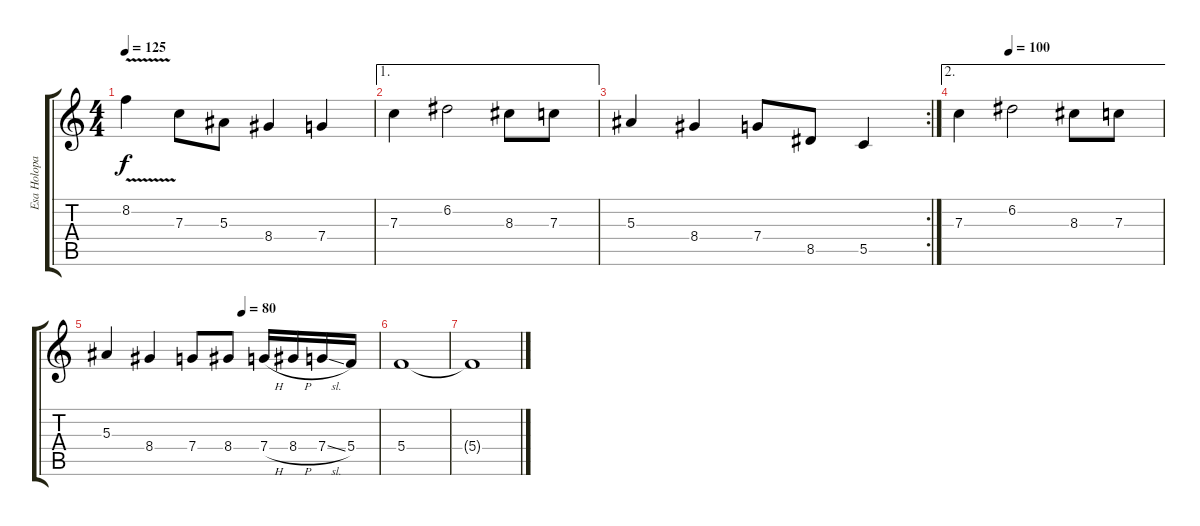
\track ("Esa Holopainen" "Esa Holopa") {instrument distortionguitar}
\staff {score tabs}
\tuning (D4 A3 F3 C3 G2 D2) {hide}
\ts (4 4)
\tempo 125
\clef g2
\ks c
8.2{v}.4{dy f} 7.3.8 5.3.8 8.4.4 7.4.4 |
\ae 1
7.3.4 6.2.2 8.3.8 7.3.8 |
\rc 2
5.3.4 8.4.4 7.4.8 8.5.8 5.5.4 |
\ae 2
\tempo (100 0.25)
7.3.4 6.2.2 8.3.8 7.3.8 |
\tempo (80 0.5)
5.3.4 8.4.4 7.4.8 8.4.8 7.4{h}.16 8.4{h}.16 7.4{sl}.16 5.4.16 |
5.4.1{volume 4} |
5.4{t}.1
